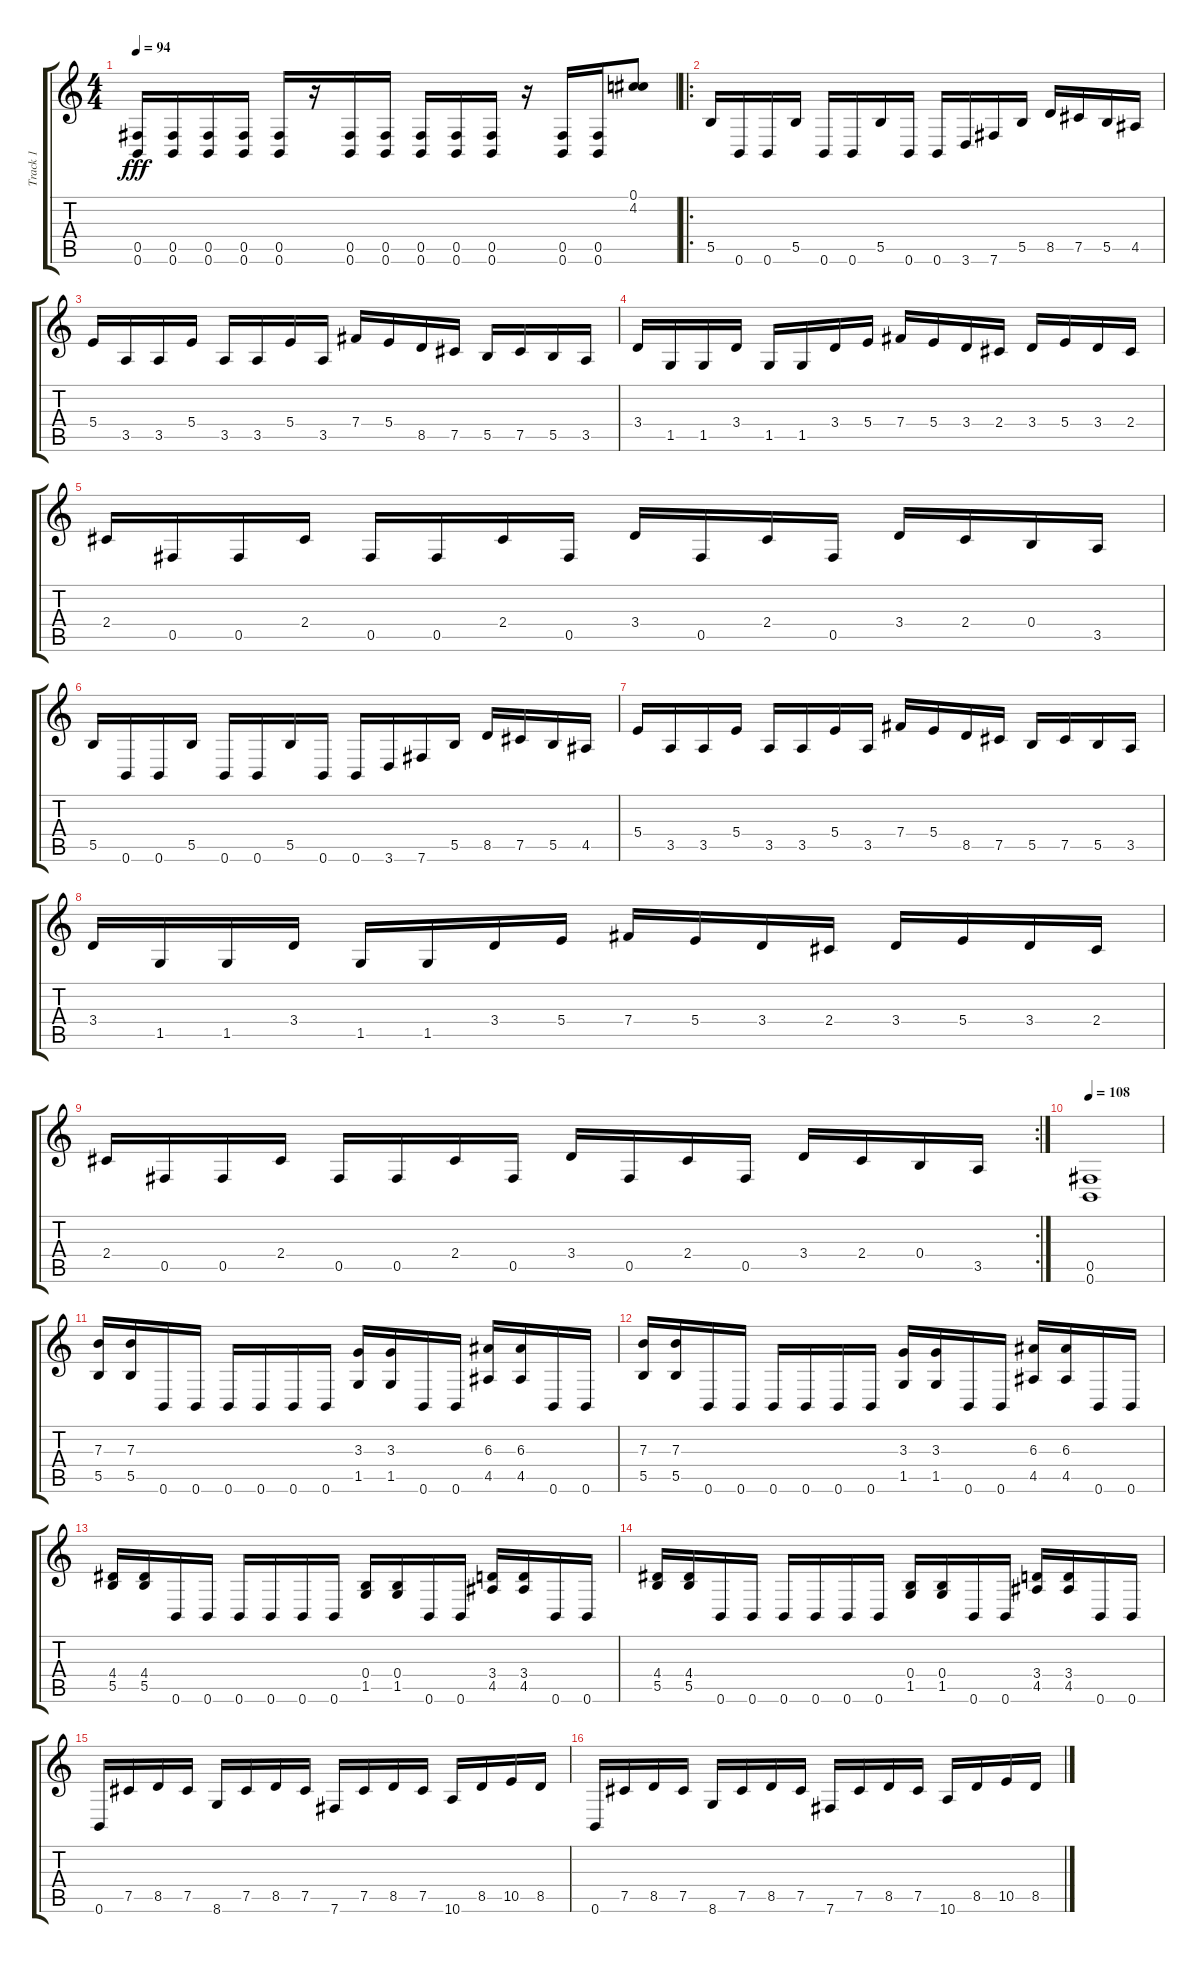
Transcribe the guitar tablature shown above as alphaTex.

\track ("Track 1" "Track 1") {instrument distortionguitar}
\staff {score tabs}
\tuning (Db4 Ab3 E3 B2 Gb2 B1) {hide}
\ts (4 4)
\tempo 94
\clef g2
\ks c
(0.5 0.6).16{dy fff} (0.5 0.6).16 (0.5 0.6).16 (0.5 0.6).16 (0.5 0.6).16 r.16 (0.5 0.6).16 (0.5 0.6).16 (0.5 0.6).16 (0.5 0.6).16 (0.5 0.6).16 r.16 (0.5 0.6).16 (0.5 0.6).16 (0.1 4.2).8 |
\ro
5.5.16 0.6.16 0.6.16 5.5.16 0.6.16 0.6.16 5.5.16 0.6.16 0.6.16 3.6.16 7.6.16 5.5.16 8.5.16 7.5.16 5.5.16 4.5.16 |
5.4.16 3.5.16 3.5.16 5.4.16 3.5.16 3.5.16 5.4.16 3.5.16 7.4.16 5.4.16 8.5.16 7.5.16 5.5.16 7.5.16 5.5.16 3.5.16 |
3.4.16 1.5.16 1.5.16 3.4.16 1.5.16 1.5.16 3.4.16 5.4.16 7.4.16 5.4.16 3.4.16 2.4.16 3.4.16 5.4.16 3.4.16 2.4.16 |
2.4.16 0.5.16 0.5.16 2.4.16 0.5.16 0.5.16 2.4.16 0.5.16 3.4.16 0.5.16 2.4.16 0.5.16 3.4.16 2.4.16 0.4.16 3.5.16 |
5.5.16 0.6.16 0.6.16 5.5.16 0.6.16 0.6.16 5.5.16 0.6.16 0.6.16 3.6.16 7.6.16 5.5.16 8.5.16 7.5.16 5.5.16 4.5.16 |
5.4.16 3.5.16 3.5.16 5.4.16 3.5.16 3.5.16 5.4.16 3.5.16 7.4.16 5.4.16 8.5.16 7.5.16 5.5.16 7.5.16 5.5.16 3.5.16 |
3.4.16 1.5.16 1.5.16 3.4.16 1.5.16 1.5.16 3.4.16 5.4.16 7.4.16 5.4.16 3.4.16 2.4.16 3.4.16 5.4.16 3.4.16 2.4.16 |
\rc 2
2.4.16 0.5.16 0.5.16 2.4.16 0.5.16 0.5.16 2.4.16 0.5.16 3.4.16 0.5.16 2.4.16 0.5.16 3.4.16 2.4.16 0.4.16 3.5.16 |
\tempo 108
(0.5 0.6).1 |
(7.3 5.5).16 (7.3 5.5).16 0.6.16 0.6.16 0.6.16 0.6.16 0.6.16 0.6.16 (3.3 1.5).16 (3.3 1.5).16 0.6.16 0.6.16 (6.3 4.5).16 (6.3 4.5).16 0.6.16 0.6.16 |
(7.3 5.5).16 (7.3 5.5).16 0.6.16 0.6.16 0.6.16 0.6.16 0.6.16 0.6.16 (3.3 1.5).16 (3.3 1.5).16 0.6.16 0.6.16 (6.3 4.5).16 (6.3 4.5).16 0.6.16 0.6.16 |
(4.4 5.5).16 (4.4 5.5).16 0.6.16 0.6.16 0.6.16 0.6.16 0.6.16 0.6.16 (0.4 1.5).16 (0.4 1.5).16 0.6.16 0.6.16 (3.4 4.5).16 (3.4 4.5).16 0.6.16 0.6.16 |
(4.4 5.5).16 (4.4 5.5).16 0.6.16 0.6.16 0.6.16 0.6.16 0.6.16 0.6.16 (0.4 1.5).16 (0.4 1.5).16 0.6.16 0.6.16 (3.4 4.5).16 (3.4 4.5).16 0.6.16 0.6.16 |
0.6.16 7.5.16 8.5.16 7.5.16 8.6.16 7.5.16 8.5.16 7.5.16 7.6.16 7.5.16 8.5.16 7.5.16 10.6.16 8.5.16 10.5.16 8.5.16 |
0.6.16 7.5.16 8.5.16 7.5.16 8.6.16 7.5.16 8.5.16 7.5.16 7.6.16 7.5.16 8.5.16 7.5.16 10.6.16 8.5.16 10.5.16 8.5.16
